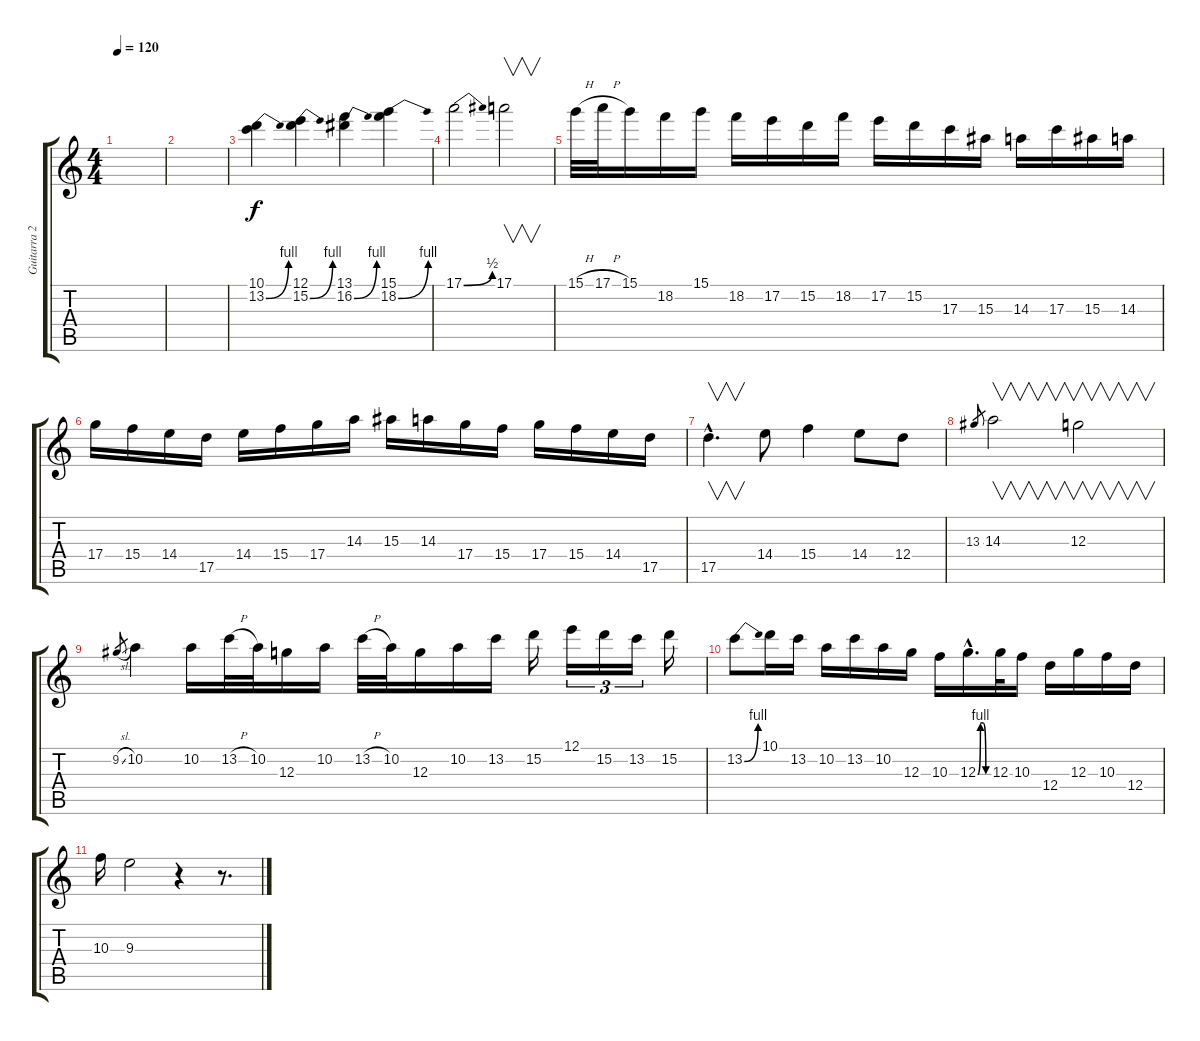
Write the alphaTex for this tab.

\track ("Guitarra 2" "Guitarra 2") {instrument distortionguitar}
\staff {score tabs}
\tuning (E4 B3 G3 D3 A2 E2) {hide}
\ts (4 4)
\tempo 120
\clef g2
\ks c
|
|
(10.1 13.2{be (bend 0 0 60 4)}).4 (12.1 15.2{be (bend 0 0 60 4)}).4 (13.1 16.2{be (bend 0 0 60 4)}).4 (15.1 18.2{be (bend 0 0 60 4)}).4 |
17.1{be (bend 0 0 60 2)}.2 17.1.2{v} |
15.1{h}.32 17.1{h}.32 15.1.16 18.2.16 15.1.16 18.2.16 17.2.16 15.2.16 18.2.16 17.2.16 15.2.16 17.3.16 15.3.16 14.3.16 17.3.16 15.3.16 14.3.16 |
17.4.16 15.4.16 14.4.16 17.5.16 14.4.16 15.4.16 17.4.16 14.3.16 15.3.16 14.3.16 17.4.16 15.4.16 17.4.16 15.4.16 14.4.16 17.5.16 |
17.5{hac}.4{v d} 14.4.8 15.4.4 14.4.8 12.4.8 |
13.3.8{gr} 14.3.2{v} 12.3.2{v} |
9.2{sl}.8{gr} 10.2.4 10.2.16 13.2{h}.32 10.2.32 12.3.16 10.2.16 13.2{h}.32 10.2.32 12.3.16 10.2.16 13.2.16 15.2.16 12.1.16{tu (3 2)} 15.2.16{tu (3 2)} 13.2.16{tu (3 2)} 15.2.16 |
13.2{be (bend 0 0 60 4)}.8 10.1.16 13.2.16 10.2.16 13.2.16 10.2.16 12.3.16 10.3.16 12.3{be (custom 0 0 15 4 30 4 45 0 60 0) hac}.16{d} 12.3.32 10.3.16 12.4.16 12.3.16 10.3.16 12.4.16 |
10.3.16 9.3.2 r.4 r.8{d}
